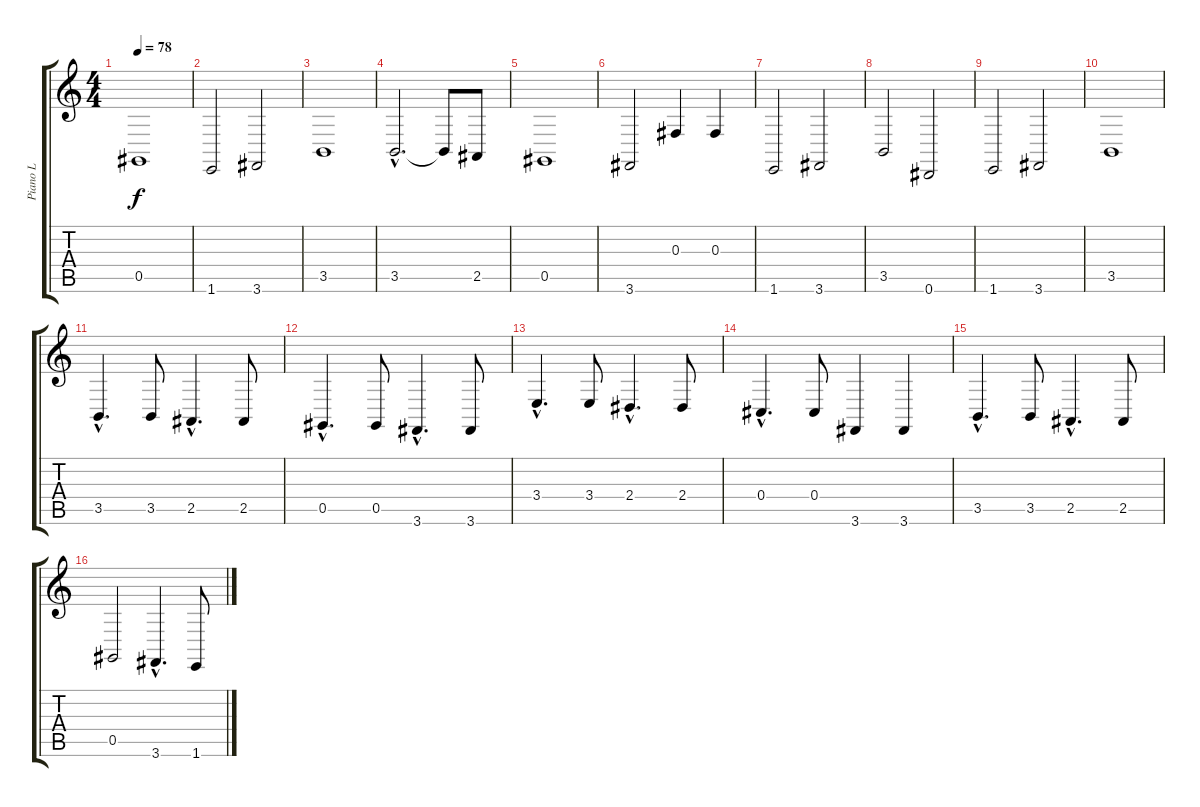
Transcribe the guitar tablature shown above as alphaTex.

\track ("Piano L" "Piano L") {instrument acousticgrandpiano}
\staff {score tabs}
\tuning (Eb4 Bb3 Gb3 Db3 Ab2 Eb2) {hide}
\ts (4 4)
\tempo 78
\clef g2
\ks c
0.5.1{dy f} |
1.6.2 3.6.2 |
3.5.1 |
3.5{hac}.2{d} 3.5{t}.8 2.5.8 |
0.5.1 |
3.6.2 0.3.4 0.3.4 |
1.6.2 3.6.2 |
3.5.2 0.6.2 |
1.6.2 3.6.2 |
3.5.1 |
3.5{hac}.4{d} 3.5.8 2.5{hac}.4{d} 2.5.8 |
0.5{hac}.4{d} 0.5.8 3.6{hac}.4{d} 3.6.8 |
3.4{hac}.4{d} 3.4.8 2.4{hac}.4{d} 2.4.8 |
0.4{hac}.4{d} 0.4.8 3.6.4 3.6.4 |
3.5{hac}.4{d} 3.5.8 2.5{hac}.4{d} 2.5.8 |
0.5.2 3.6{hac}.4{d} 1.6.8
